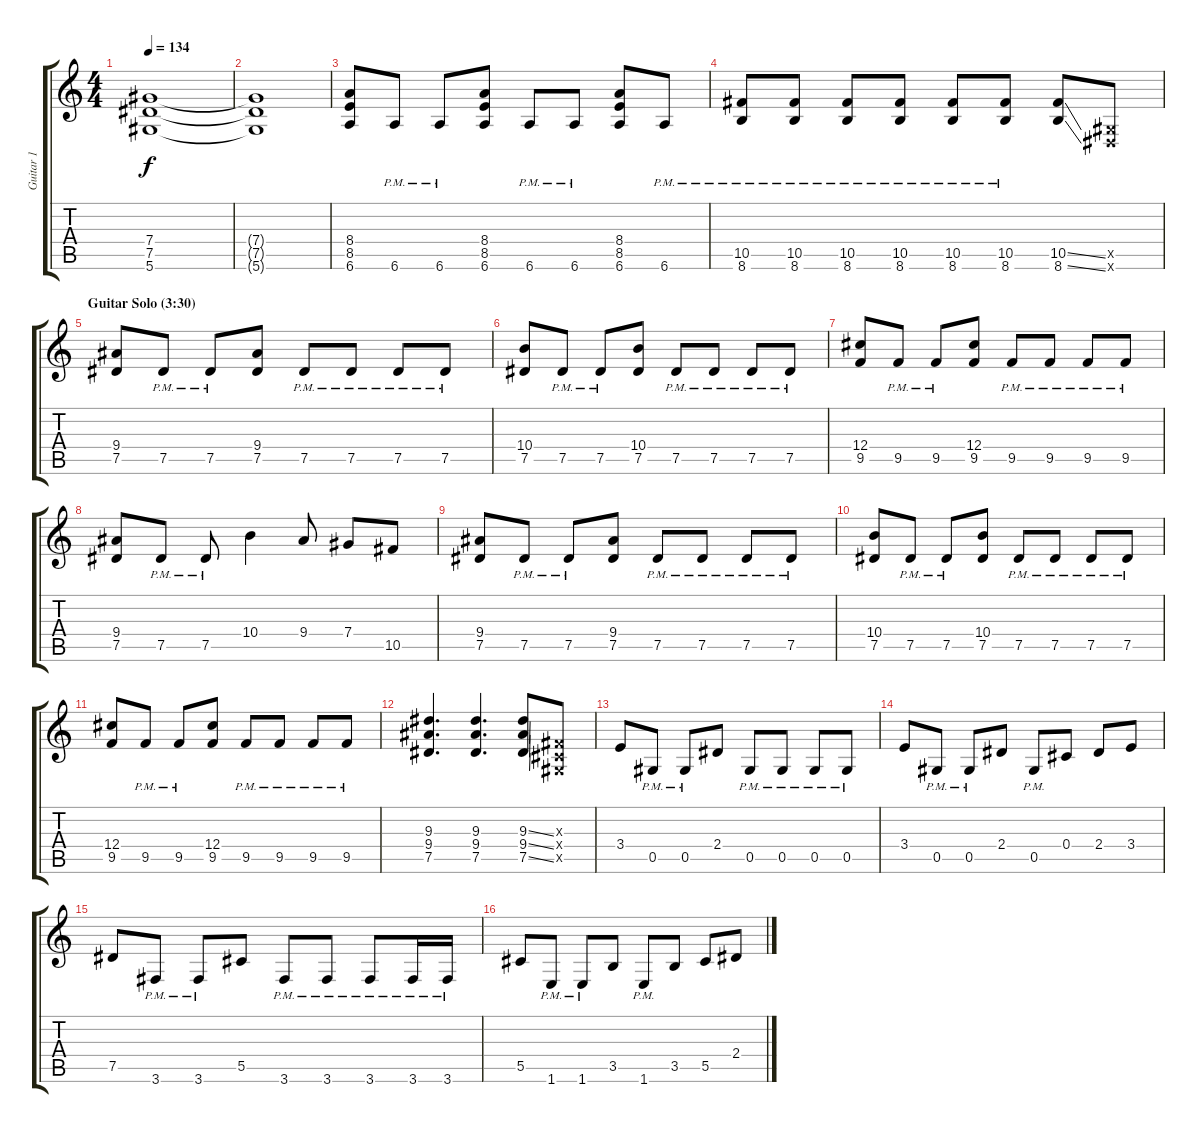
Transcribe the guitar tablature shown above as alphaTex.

\track ("Guitar 1" "Guitar 1") {instrument distortionguitar}
\staff {score tabs}
\tuning (Eb4 Bb3 Gb3 Db3 Ab2 Eb2) {hide}
\ts (4 4)
\tempo 134
\clef g2
\ks c
(7.4 7.5 5.6).1{dy f} |
(7.4{t} 7.5{t} 5.6{t}).1 |
(8.4 8.5 6.6).8 6.6{pm}.8 6.6{pm}.8 (8.4 8.5 6.6).8 6.6{pm}.8 6.6{pm}.8 (8.4 8.5 6.6).8 6.6{pm}.8 |
(10.5{pm} 8.6{pm}).8 (10.5{pm} 8.6{pm}).8 (10.5{pm} 8.6{pm}).8 (10.5{pm} 8.6{pm}).8 (10.5{pm} 8.6{pm}).8 (10.5{pm} 8.6{pm}).8 (10.5{ss} 8.6{ss}).8 (0.5{x} 0.6{x}).8 |
\section ("" "Guitar Solo (3:30)")
(9.4 7.5).8 7.5{pm}.8 7.5{pm}.8 (9.4 7.5).8 7.5{pm}.8 7.5{pm}.8 7.5{pm}.8 7.5{pm}.8 |
(10.4 7.5).8 7.5{pm}.8 7.5{pm}.8 (10.4 7.5).8 7.5{pm}.8 7.5{pm}.8 7.5{pm}.8 7.5{pm}.8 |
(12.4 9.5).8 9.5{pm}.8 9.5{pm}.8 (12.4 9.5).8 9.5{pm}.8 9.5{pm}.8 9.5{pm}.8 9.5{pm}.8 |
(9.4 7.5).8 7.5{pm}.8 7.5{pm}.8 10.4.4 9.4.8 7.4.8 10.5.8 |
(9.4 7.5).8 7.5{pm}.8 7.5{pm}.8 (9.4 7.5).8 7.5{pm}.8 7.5{pm}.8 7.5{pm}.8 7.5{pm}.8 |
(10.4 7.5).8 7.5{pm}.8 7.5{pm}.8 (10.4 7.5).8 7.5{pm}.8 7.5{pm}.8 7.5{pm}.8 7.5{pm}.8 |
(12.4 9.5).8 9.5{pm}.8 9.5{pm}.8 (12.4 9.5).8 9.5{pm}.8 9.5{pm}.8 9.5{pm}.8 9.5{pm}.8 |
(9.3 9.4 7.5).4{d} (9.3 9.4 7.5).4{d} (9.3{ss} 9.4{ss} 7.5{ss}).8 (0.3{x} 0.4{x} 0.5{x}).8 |
3.4.8 0.5{pm}.8 0.5{pm}.8 2.4.8 0.5{pm}.8 0.5{pm}.8 0.5{pm}.8 0.5{pm}.8 |
3.4.8 0.5{pm}.8 0.5{pm}.8 2.4.8 0.5{pm}.8 0.4.8 2.4.8 3.4.8 |
7.5.8 3.6{pm}.8 3.6{pm}.8 5.5.8 3.6{pm}.8 3.6{pm}.8 3.6{pm}.8 3.6{pm}.16 3.6{pm}.16 |
5.5.8 1.6{pm}.8 1.6{pm}.8 3.5.8 1.6{pm}.8 3.5.8 5.5.8 2.4.8
